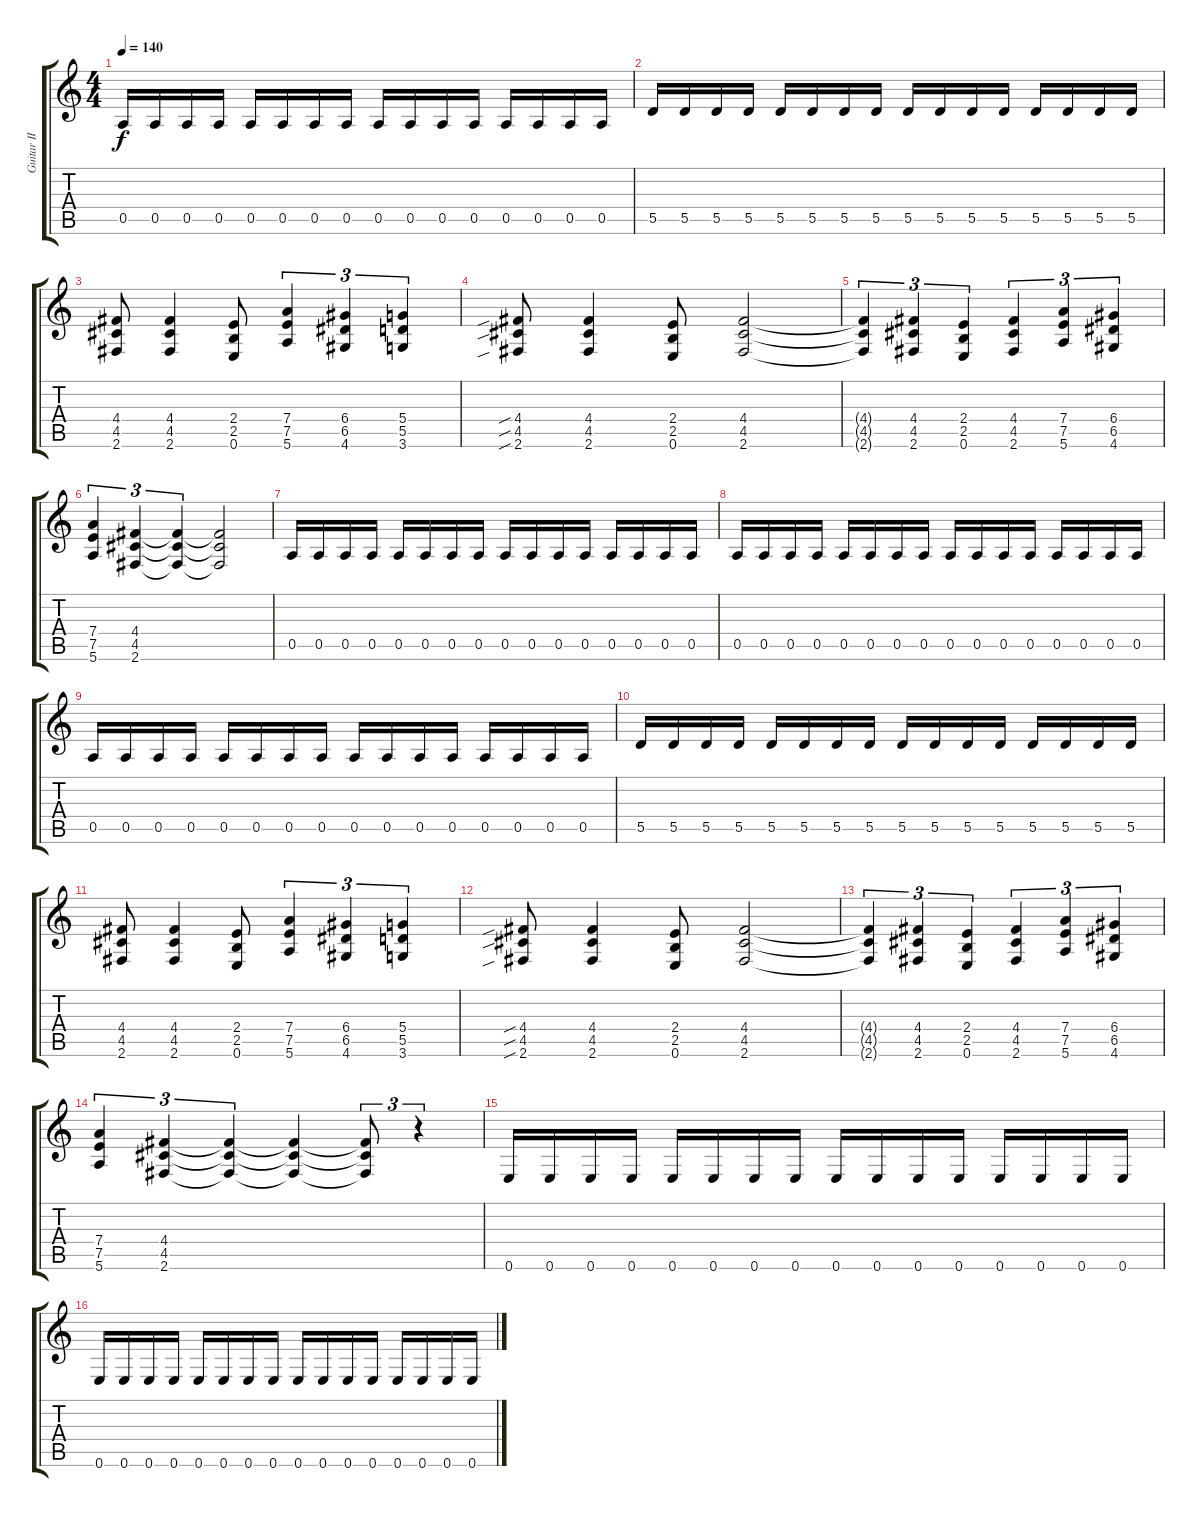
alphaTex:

\track ("Guitar II" "Guitar II") {instrument overdrivenguitar}
\staff {score tabs}
\tuning (E4 B3 G3 D3 A2 E2) {hide}
\ts (4 4)
\tempo 140
\clef g2
\ks c
0.5.16{dy f} 0.5.16 0.5.16 0.5.16 0.5.16 0.5.16 0.5.16 0.5.16 0.5.16 0.5.16 0.5.16 0.5.16 0.5.16 0.5.16 0.5.16 0.5.16 |
5.5.16 5.5.16 5.5.16 5.5.16 5.5.16 5.5.16 5.5.16 5.5.16 5.5.16 5.5.16 5.5.16 5.5.16 5.5.16 5.5.16 5.5.16 5.5.16 |
(4.4 4.5 2.6).8 (4.4 4.5 2.6).4 (2.4 2.5 0.6).8 (7.4 7.5 5.6).4{tu (3 2)} (6.4 6.5 4.6).4{tu (3 2)} (5.4 5.5 3.6).4{tu (3 2)} |
(4.4{sib} 4.5{sib} 2.6{sib}).8 (4.4 4.5 2.6).4 (2.4 2.5 0.6).8 (4.4 4.5 2.6).2 |
(4.4{t} 4.5{t} 2.6{t}).4{tu (3 2)} (4.4 4.5 2.6).4{tu (3 2)} (2.4 2.5 0.6).4{tu (3 2)} (4.4 4.5 2.6).4{tu (3 2)} (7.4 7.5 5.6).4{tu (3 2)} (6.4 6.5 4.6).4{tu (3 2)} |
(7.4 7.5 5.6).4{tu (3 2)} (4.4 4.5 2.6).4{tu (3 2)} (4.4{t} 4.5{t} 2.6{t}).4{tu (3 2)} (4.4{t} 4.5{t} 2.6{t}).2 |
0.5.16 0.5.16 0.5.16 0.5.16 0.5.16 0.5.16 0.5.16 0.5.16 0.5.16 0.5.16 0.5.16 0.5.16 0.5.16 0.5.16 0.5.16 0.5.16 |
0.5.16 0.5.16 0.5.16 0.5.16 0.5.16 0.5.16 0.5.16 0.5.16 0.5.16 0.5.16 0.5.16 0.5.16 0.5.16 0.5.16 0.5.16 0.5.16 |
0.5.16 0.5.16 0.5.16 0.5.16 0.5.16 0.5.16 0.5.16 0.5.16 0.5.16 0.5.16 0.5.16 0.5.16 0.5.16 0.5.16 0.5.16 0.5.16 |
5.5.16 5.5.16 5.5.16 5.5.16 5.5.16 5.5.16 5.5.16 5.5.16 5.5.16 5.5.16 5.5.16 5.5.16 5.5.16 5.5.16 5.5.16 5.5.16 |
(4.4 4.5 2.6).8 (4.4 4.5 2.6).4 (2.4 2.5 0.6).8 (7.4 7.5 5.6).4{tu (3 2)} (6.4 6.5 4.6).4{tu (3 2)} (5.4 5.5 3.6).4{tu (3 2)} |
(4.4{sib} 4.5{sib} 2.6{sib}).8 (4.4 4.5 2.6).4 (2.4 2.5 0.6).8 (4.4 4.5 2.6).2 |
(4.4{t} 4.5{t} 2.6{t}).4{tu (3 2)} (4.4 4.5 2.6).4{tu (3 2)} (2.4 2.5 0.6).4{tu (3 2)} (4.4 4.5 2.6).4{tu (3 2)} (7.4 7.5 5.6).4{tu (3 2)} (6.4 6.5 4.6).4{tu (3 2)} |
(7.4 7.5 5.6).4{tu (3 2)} (4.4 4.5 2.6).4{tu (3 2)} (4.4{t} 4.5{t} 2.6{t}).4{tu (3 2)} (4.4{t} 4.5{t} 2.6{t}).4 (4.4{t} 4.5{t} 2.6{t}).8{tu (3 2)} r.4{tu (3 2)} |
0.6.16 0.6.16 0.6.16 0.6.16 0.6.16 0.6.16 0.6.16 0.6.16 0.6.16 0.6.16 0.6.16 0.6.16 0.6.16 0.6.16 0.6.16 0.6.16 |
0.6.16 0.6.16 0.6.16 0.6.16 0.6.16 0.6.16 0.6.16 0.6.16 0.6.16 0.6.16 0.6.16 0.6.16 0.6.16 0.6.16 0.6.16 0.6.16
